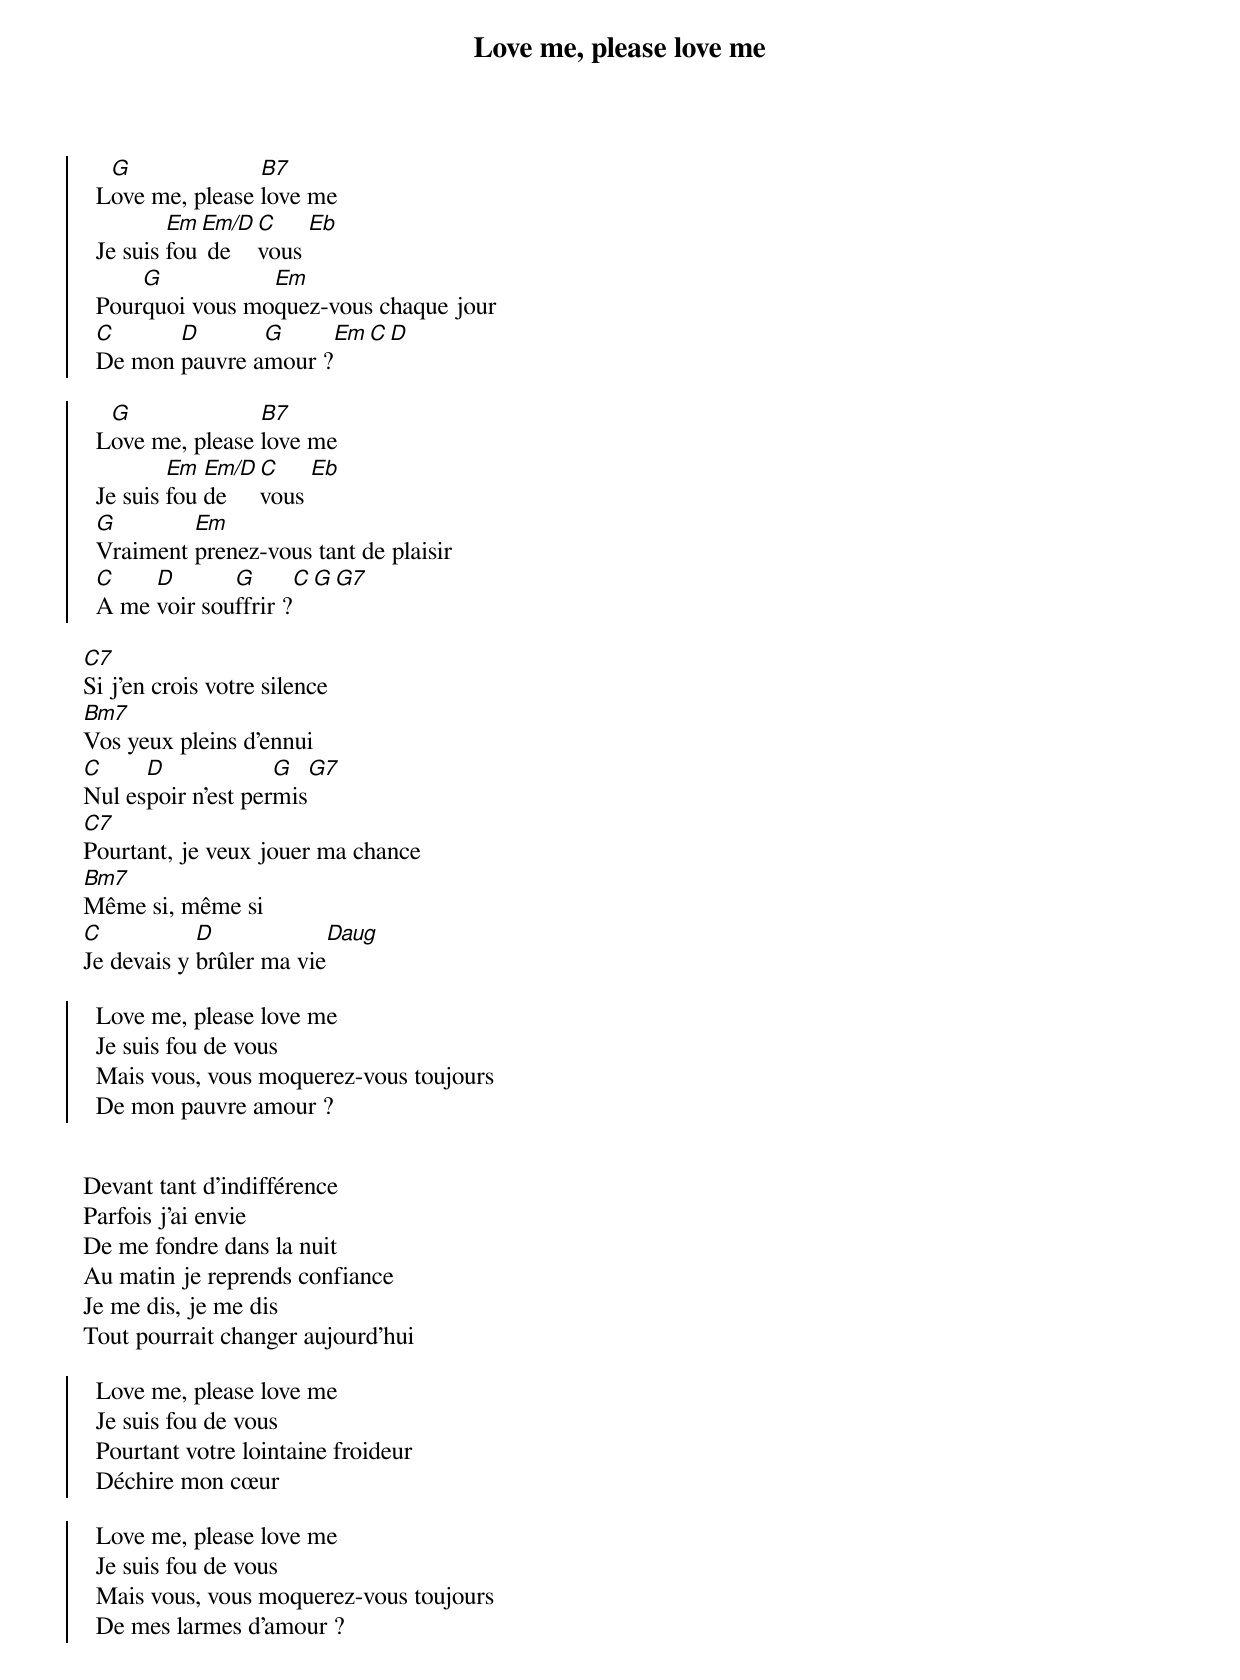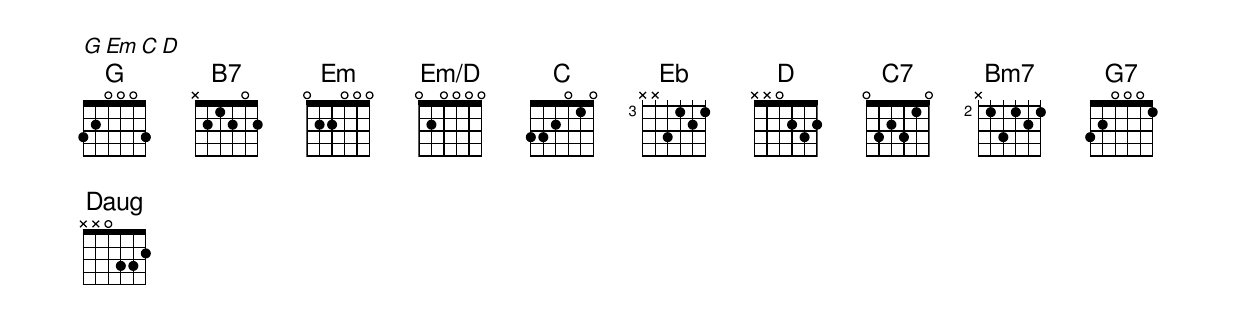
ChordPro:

{title: Love me, please love me}
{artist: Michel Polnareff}
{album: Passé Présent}
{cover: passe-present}
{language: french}
{columns: 1}
{define: G frets 3 2 0 0 0 3}
{define: B7 frets X 2 1 2 0 2}
{define: Em frets 0 2 2 0 0 0}
{define: C frets 3 3 2 0 1 0}
{define: E& base-fret 6 frets X 0 2 2 2 0}
{define: Em/D frets 0 2 0 0 0 0}
{define: Daug frets X X 0 3 3 2}
{define: G7 frets 3 2 0 0 0 1}

{start_of_chorus}
  L[G]ove me, please [B7]love me
  Je suis [Em]fou[Em/D] de [C]vous [Eb]
  Pour[G]quoi vous mo[Em]quez-vous chaque jour
  [C]De mon [D]pauvre a[G]mour ?[Em C D]
{end_of_chorus}

{start_of_chorus}
  L[G]ove me, please [B7]love me
  Je suis [Em]fou [Em/D]de [C]vous [Eb]
  [G]Vraiment [Em]prenez-vous tant de plaisir
  [C]A me [D]voir sou[G]ffrir ?[C G G7]
{end_of_chorus}

[C7]Si j'en crois votre silence
[Bm7]Vos yeux pleins d'ennui
[C]Nul es[D]poir n'est per[G]mis[G7]
[C7]Pourtant, je veux jouer ma chance
[Bm7]Même si, même si
[C]Je devais y [D]brûler ma vie[Daug]

{start_of_chorus}
  Love me, please love me
  Je suis fou de vous
  Mais vous, vous moquerez-vous toujours
  De mon pauvre amour ?
{end_of_chorus}

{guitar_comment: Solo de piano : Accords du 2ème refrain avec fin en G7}

Devant tant d'indifférence
Parfois j'ai envie
De me fondre dans la nuit
Au matin je reprends confiance
Je me dis, je me dis
Tout pourrait changer aujourd'hui

{start_of_chorus}
  Love me, please love me
  Je suis fou de vous
  Pourtant votre lointaine froideur
  Déchire mon cœur
{end_of_chorus}

{start_of_chorus}
  Love me, please love me
  Je suis fou de vous
  Mais vous, vous moquerez-vous toujours
  De mes larmes d'amour ?
{end_of_chorus}

{start_of_bridge}
[G Em C D]
{end_of_bridge}
